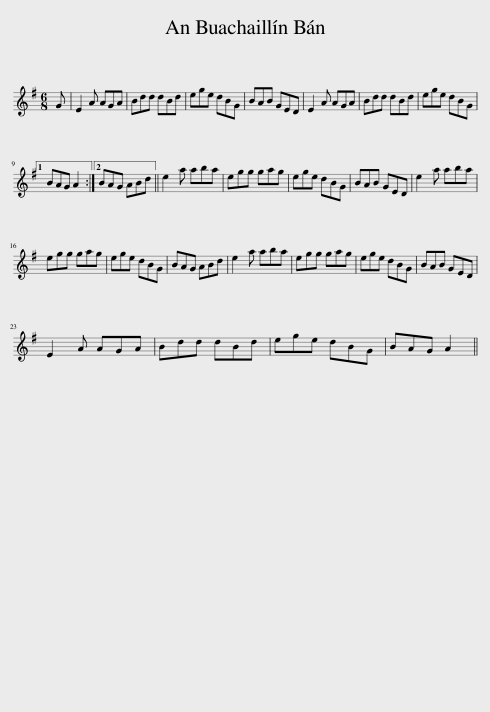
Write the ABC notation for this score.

X:1
L:1/8
M:6/8
I:linebreak $
K:G
V:1 treble
V:1
 G | E2 A AGA | Bdd dBd | ege dBG | BAB GED | %5
 E2 A AGA | Bdd dBd | ege dBG |1$ BAG A2 :|2 BAG ABd || %10
 e2 a aba | egg gag | ege dBG | BAB GED | e2 a aba |$ %15
 egg gag | ege dBG | BAG ABd | e2 a aba | egg gag | %20
 ege dBG | BAB GED |$ E2 A AGA | Bdd dBd | ege dBG | %25
 BAG A2 || %26
